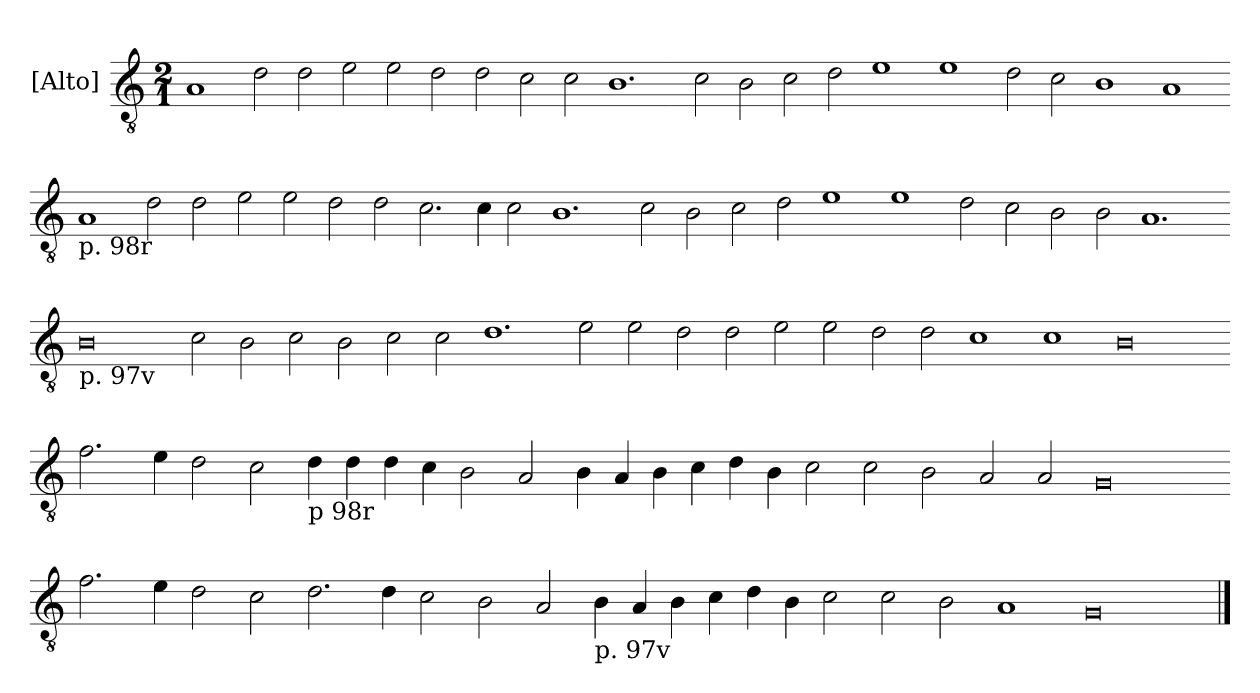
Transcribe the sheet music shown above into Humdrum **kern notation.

**kern
*part1
*staff1
*I"[Alto]
*I'A
*clefGv2
*k[]
*M2/1
=
1A
2d
2d
2e
2e
2d
2d
2c
2c
1.B
2c
2B
2c
2d
1e
1e
2d
2c
1B
1A
=-
!LO:TX:b:t=p. 98r
1A
2d
2d
2e
2e
2d
2d
2.c
4c
2c
1.B
2c
2B
2c
2d
1e
1e
2d
2c
2B
2B
1.A
=-
!LO:TX:b:t=p. 97v
0B
2c
2B
2c
2B
2c
2c
1.d
2e
2e
2d
2d
2e
2e
2d
2d
1c
1c
0B
=-
2.f
4e
2d
2c
!LO:TX:b:t=p 98r
4d
4d
4d
4c
2B
2A
4B
4A
4B
4c
4d
4B
2c
2c
2B
2A
2A
0G
=-
2.f
4e
2d
2c
2.d
4d
2c
2B
2A
!LO:TX:b:t=p. 97v
4B
4A
4B
4c
4d
4B
2c
2c
2B
1A
0G
==
*-
